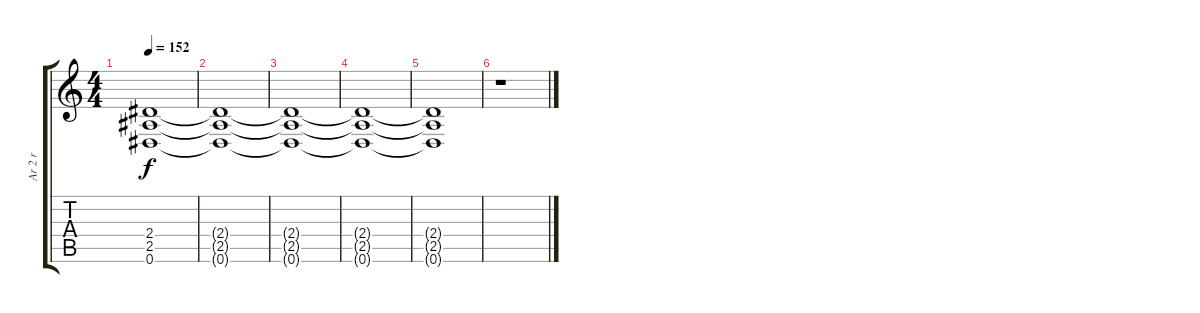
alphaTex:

\track ("Ar 2 r" "Ar 2 r") {instrument overdrivenguitar}
\staff {score tabs}
\tuning (Eb4 Bb3 Gb3 Db3 Ab2 Eb2) {hide}
\ts (4 4)
\tempo 152
\clef g2
\ks c
(2.4{t} 2.5{t} 0.6{t}).1{dy f} |
(2.4{t} 2.5{t} 0.6{t}).1{volume 3} |
(2.4{t} 2.5{t} 0.6{t}).1 |
(2.4{t} 2.5{t} 0.6{t}).1{volume 1} |
(2.4{t} 2.5{t} 0.6{t}).1 |
r.1
